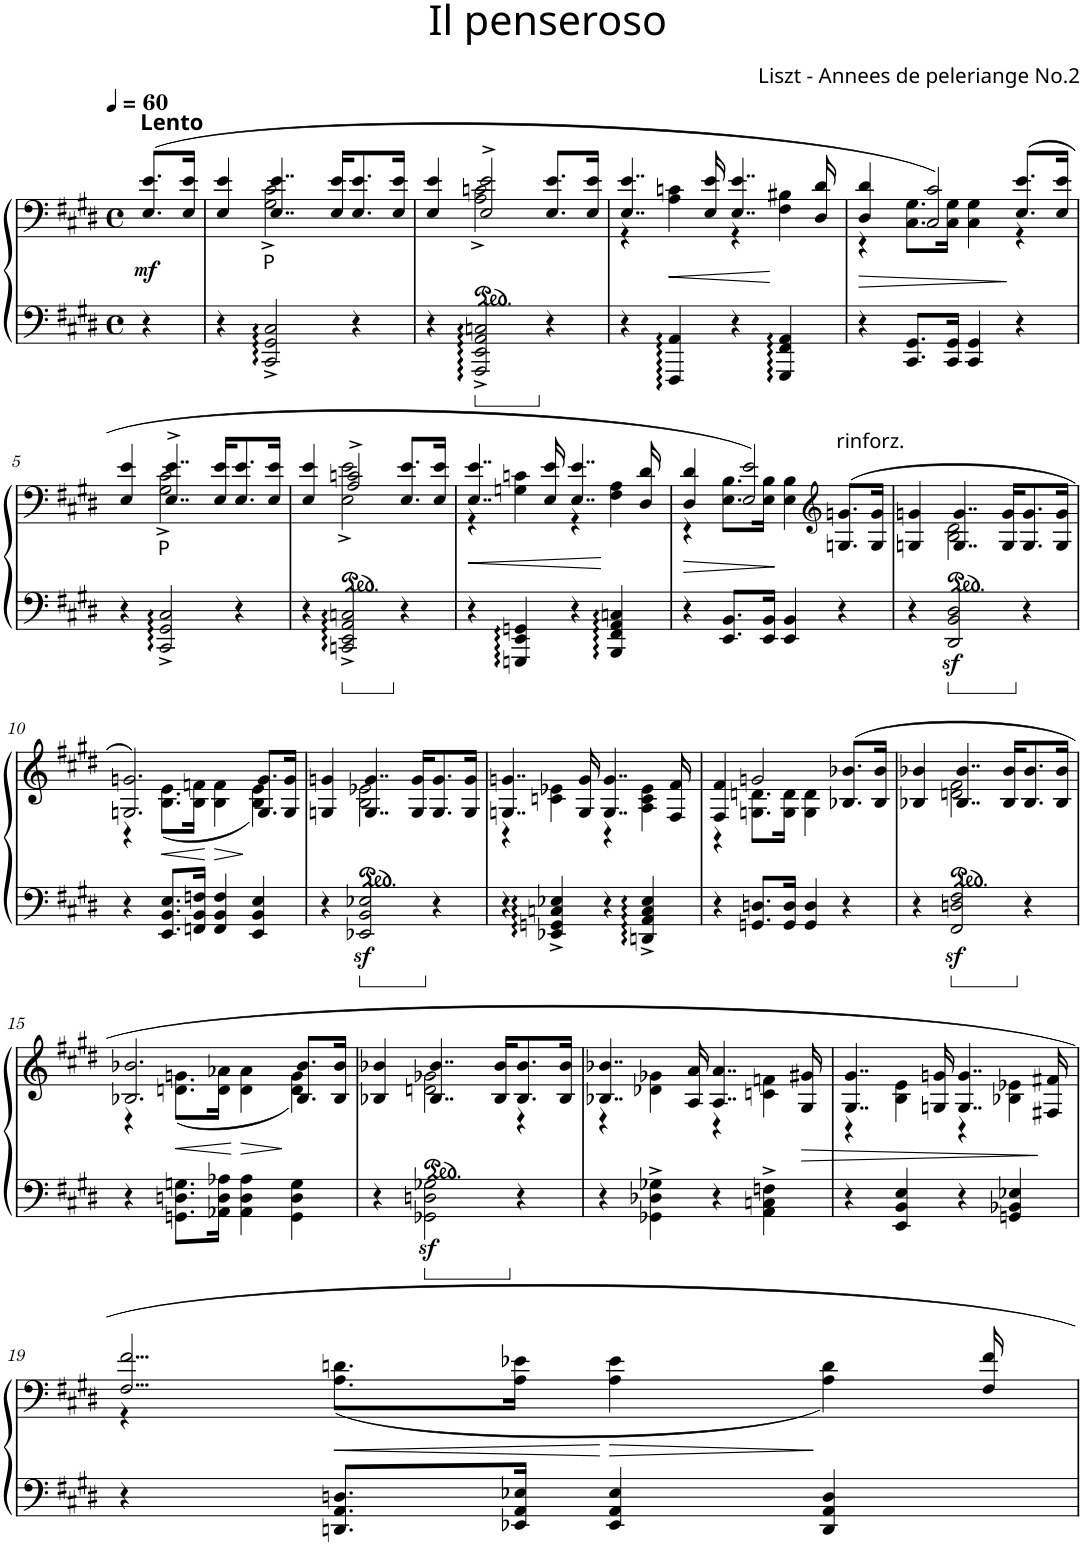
**kern	**kern	**dynam
*part1	*part1	*part1
*staff2	*staff1	*staff1/2
*I"Klavier	*	*
*I'Klav.	*	*
*clefF4	*clefF4	*
*k[f#c#g#d#]	*k[f#c#g#d#]	*
*E:	*E:	*
*M4/4	*M4/4	*
*met(c)	*met(c)	*
*MM60	*MM60	*
=	=	=
!	!LO:TX:a:B:t=Lento	!
!	!	!LO:DY:b
4r	(8.E/ 8.e/L	mf
.	16E/ 16e/Jk	.
=1	=1	=1
*	*^	*
4r	4E/ 4e/	4ryy	.
!LO:TX:a:t=P	!	!	!
2CC#/^ 2GG#/^ 2C#/^	4..E/ 4..e/	2G#\^ 2c#\^	.
.	16E/ 16e/KL	.	.
4r	8.E/ 8.e/	4ryy	.
.	16E/ 16e/Jk	.	.
=2	=2	=2	=2
4r	4E/ 4e/	4ryy	.
2AAA/^ 2EE/^ 2AA/^ 2Cn/^	2E/^ 2e/^	2A\^ 2cn\^	.
4r	8.E/ 8.e/L	4ryy	.
.	16E/ 16e/Jk	.	.
=3	=3	=3	=3
4r	4..E/ 4..e/	4r	.
!	!	!	!LO:HP:b
4FFF#/ 4AA/	.	4A\ 4cn\	<
.	16E/ 16e/	.	.
4r	4..E/ 4..e/	4r	.
4GGG#/ 4FF#/ 4AA/	.	4F#\ 4B#X\	[
.	16D#/ 16d#/	.	.
=4	=4	=4	=4
!	!	!	!LO:HP:b
4r	4D#/ 4d#/	4r	>
8.CC#/ 8.GG#/L	2C#/ 2c#/)	8.C#\ 8.G#\L	.
16CC#/ 16GG#/Jk	.	16C#\ 16G#\Jk	.
4CC#/ 4GG#/	.	4C#\ 4G#\	.
4r	(8.E/ 8.e/L	4r	]
.	16E/ 16e/Jk	.	.
!!LO:LB:g=z	!!
=5	=5	=5	=5
4r	4E/ 4e/	4ryy	.
!LO:TX:a:t=P	!	!	!
2CC#/^ 2GG#/^ 2C#/^	4..E/^ 4..e/^	2G#\^ 2c#\^	.
.	16E/ 16e/KL	.	.
4r	8.E/ 8.e/	4ryy	.
.	16E/ 16e/Jk	.	.
=6	=6	=6	=6
4r	4E/ 4e/	4ryy	.
2CCn/^ 2EE/^ 2AA/^ 2Cn/^	2E\^ 2e\^	2A/^ 2cn/^	.
4r	8.E/ 8.e/L	4ryy	.
.	16E/ 16e/Jk	.	.
=7	=7	=7	=7
!	!	!	!LO:HP:b
4r	4..E/ 4..e/	4r	<
4GGGn/ 4EE/ 4GGn/	.	4Gn\ 4cn\	.
.	16E/ 16e/	.	.
4r	4..E/ 4..e/	4r	.
4BBB/ 4FF#/ 4AA/ 4Cn/	.	4F#\ 4A\	[
.	16D#/ 16d#/	.	.
=8	=8	=8	=8
!	!	!	!LO:HP:b
4r	4D#/ 4d#/	4r	>
8.EE/ 8.BB/L	2E/ 2e/)	8.E\ 8.B\L	.
16EE/ 16BB/Jk	.	16E\ 16B\Jk	.
4EE/ 4BB/	.	4E\ 4B\	]
*	*clefG2	*	*
!	!LO:TX:a:t=rinforz.	!	!
4r	(8.Gn/ 8.gn/L	4ryy	.
.	16G/ 16g/Jk	.	.
=9	=9	=9	=9
4r	4Gn/ 4gn/	4ryy	.
2DD#/z< 2BB/z< 2D#/z<	4..G/ 4..g/	2B\ 2d#\	.
.	16G/ 16g/KL	.	.
4r	8.G/ 8.g/	4ryy	.
.	16G/ 16g/Jk	.	.
!!LO:LB:g=z	!!
=10	=10	=10	=10
4r	2.Gn/ 2.gn/)	4r	.
!	!	!	!LO:HP:b
8.EE/ 8.BB/ 8.E/L	.	(8.B\ 8.e\L	<
16FFn/ 16BB/ 16Fn/Jk	.	16B\ 16fn\Jk	.
!	!	!	!LO:HP:n=1:b
4FF/ 4BB/ 4F/	.	4B\ 4f\	[ >
4EE/ 4BB/ 4E/	8.G/ 8.g/L	4B\ 4e\)	.
.	16G/ 16g/Jk	.	.
=11	=11	=11	=11
4r	4Gn/ 4gn/	4ryy	.
2EE-X/z< 2BB/z< 2E-X/z<	4..G/ 4..g/	2B\ 2e-X\	.
.	16G/ 16g/KL	.	.
4r	8.G/ 8.g/	4ryy	.
.	16G/ 16g/Jk	.	.
=12	=12	=12	=12
4r	4..Gn/ 4..gn/	4r	.
4EE-X/^ 4GGn/^ 4Cn/^ 4E-X/^	.	4cn\ 4e-X\	.
.	16G/ 16g/	.	.
4r	4..G/ 4..g/	4r	.
4DDn/^ 4AA/^ 4C/^ 4E-/^	.	4A\ 4c\ 4e-\	.
.	16F#/ 16f#/	.	.
=13	=13	=13	=13
4r	4F#/ 4f#/	4r	.
8.GGn/ 8.Dn/L	2gn/	8.Gn\ 8.dn\L	.
16GG/ 16D/Jk	.	16G\ 16d\Jk	.
4GG/ 4D/	.	4G\ 4d\	.
4r	8.B-X/ 8.b-X/L	4ryy	.
.	16B-/ 16b-/Jk	.	.
=14	=14	=14	=14
4r	4B-X/ 4b-X/	4ryy	.
2FF#/z< 2Dn/z< 2F#/z<	4..B-/ 4..b-/	2dn\ 2f#\	.
.	16B-/ 16b-/KL	.	.
4r	8.B-/ 8.b-/	4ryy	.
.	16B-/ 16b-/Jk	.	.
!!LO:LB:g=z	!!
=15	=15	=15	=15
4r	2.B-X/ 2.b-X/	4r	.
!	!	!	!LO:HP:b
8.GGn\ 8.Dn\ 8.Gn\L	.	(8.dn\ 8.gn\L	<
16AA-X\ 16D\ 16A-X\Jk	.	16d\ 16a-X\Jk	.
!	!	!	!LO:HP:n=1:b
4AA-\ 4D\ 4A-\	.	4d\ 4a-\	[ >
4GG\ 4D\ 4G\	8.B-/ 8.b-/L	4d\ 4g\)	]
.	16B-/ 16b-/Jk	.	.
=16	=16	=16	=16
4r	4B-X/ 4b-X/	4ryy	.
2GG-X\z< 2Dn\z< 2G-X\z<	4..B-/ 4..b-/	2dn\ 2g-X\	.
.	16B-/ 16b-/KL	.	.
4r	8.B-/ 8.b-/	4r	.
.	16B-/ 16b-/Jk	.	.
=17	=17	=17	=17
4r	4..B-X/ 4..b-X/	4r	.
4GG-X\^ 4D-X\^ 4G-X\^	.	4d-X\ 4g-X\	.
.	16A/ 16a/	.	.
4r	4..A/ 4..a/	4r	.
4AA\^ 4Cn\^ 4Fn\^	.	4cn\ 4fn\	.
!	!	!	!LO:HP:b
.	16G#/ 16g#X/	.	>
=18	=18	=18	=18
4r	4..G#/ 4..g#/	4r	.
4EE/ 4BB/ 4E/	.	4B\ 4e\	.
.	16Gn/ 16gn/	.	.
4r	4..G/ 4..g/	4r	.
4GGn/ 4BB-X/ 4E-X/	.	4B-X\ 4e-X\	.
.	16F#X/ 16f#X/	.	]
!!LO:LB:g=z	!!
=19	=19	=19	=19
4r	2...F#/ 2...f#/	4r	.
!	!	!	!LO:HP:b
8.DDn/ 8.AA/ 8.Dn/L	.	(8.A\ 8.dn\L	<
16EE-X/ 16AA/ 16E-X/Jk	.	16A\ 16e-X\Jk	.
4EE-/ 4AA/ 4E-/	.	4A\ 4e-\	]
4DD/ 4AA/ 4D/	.	4A\ 4d\)	[
.	16F#/ 16f#/	.	.
*	*v	*v	*
=	=	=
*-	*-	*-
